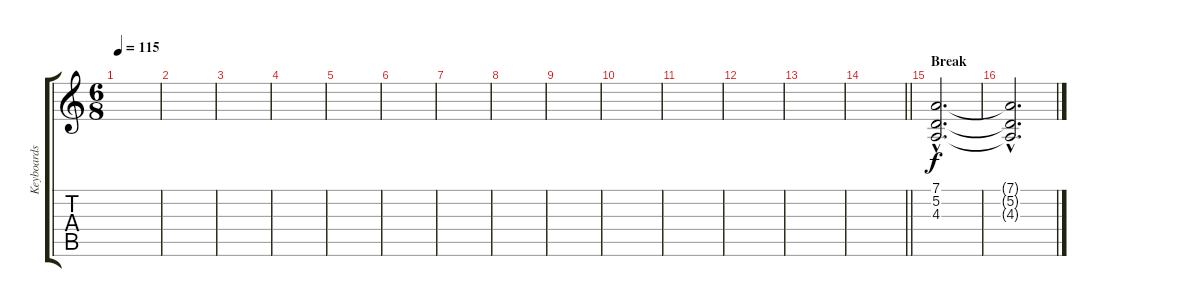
\track ("Keyboards II" "Keyboards ") {instrument synthstrings1}
\staff {score tabs}
\tuning (D4 A3 F3 C3 G2 C2) {hide}
\ts (6 8)
\tempo 115
\clef g2
\ks c
|
|
|
|
|
|
|
|
|
|
|
|
|
\barLineRight lightlight
|
\section ("" "Break")
(7.1{hac} 5.2{hac} 4.3{hac}).2{d volume 3 instrument choiraahs} |
(7.1{hac t} 5.2{hac t} 4.3{hac t}).2{d}
